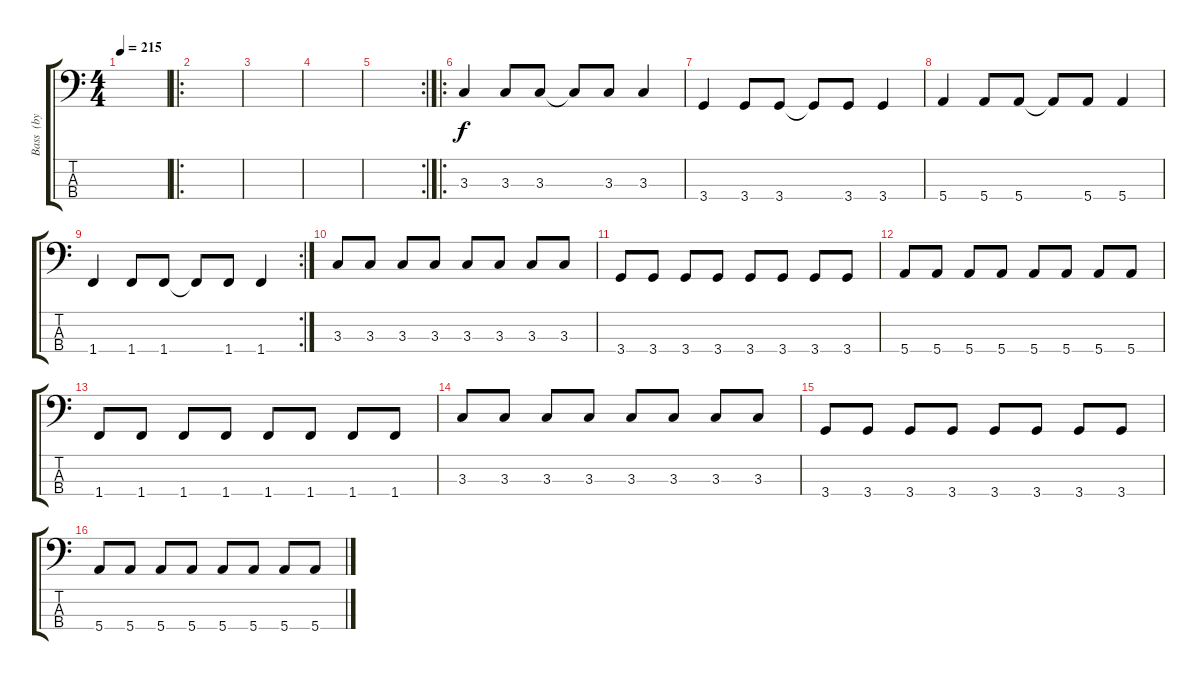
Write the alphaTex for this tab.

\track ("Bass  (by Matfou)" "Bass  (by ") {instrument acousticguitarnylon}
\staff {score tabs}
\tuning (G2 D2 A1 E1) {hide}
\ts (4 4)
\tempo 215
\clef f4
\ks c
|
\ro
|
|
|
\rc 2
|
\ro
3.3.4 3.3.8 3.3.8 3.3{t}.8 3.3.8 3.3.4 |
3.4.4 3.4.8 3.4.8 3.4{t}.8 3.4.8 3.4.4 |
5.4.4 5.4.8 5.4.8 5.4{t}.8 5.4.8 5.4.4 |
\rc 2
1.4.4 1.4.8 1.4.8 1.4{t}.8 1.4.8 1.4.4 |
3.3.8 3.3.8 3.3.8 3.3.8 3.3.8 3.3.8 3.3.8 3.3.8 |
3.4.8 3.4.8 3.4.8 3.4.8 3.4.8 3.4.8 3.4.8 3.4.8 |
5.4.8 5.4.8 5.4.8 5.4.8 5.4.8 5.4.8 5.4.8 5.4.8 |
1.4.8 1.4.8 1.4.8 1.4.8 1.4.8 1.4.8 1.4.8 1.4.8 |
3.3.8 3.3.8 3.3.8 3.3.8 3.3.8 3.3.8 3.3.8 3.3.8 |
3.4.8 3.4.8 3.4.8 3.4.8 3.4.8 3.4.8 3.4.8 3.4.8 |
5.4.8 5.4.8 5.4.8 5.4.8 5.4.8 5.4.8 5.4.8 5.4.8
